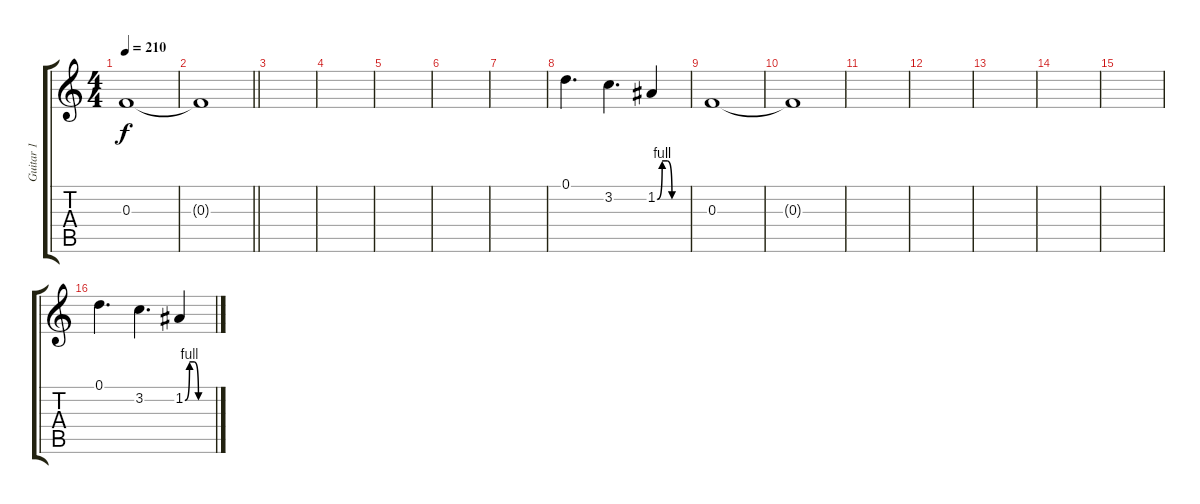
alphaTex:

\track ("Guitar 1" "Guitar 1") {instrument distortionguitar}
\staff {score tabs}
\tuning (D4 A3 F3 C3 G2 C2) {hide}
\ts (4 4)
\tempo 210
\clef g2
\ks c
0.3.1{dy f} |
\barLineRight lightlight
0.3{t}.1 |
|
|
|
|
|
0.1.4{d} 3.2.4{d} 1.2{be (custom 0 0 10 4 20 4 30 0 60 0)}.4 |
0.3.1 |
0.3{t}.1 |
|
|
|
|
|
0.1.4{d} 3.2.4{d} 1.2{be (custom 0 0 10 4 20 4 30 0 60 0)}.4
